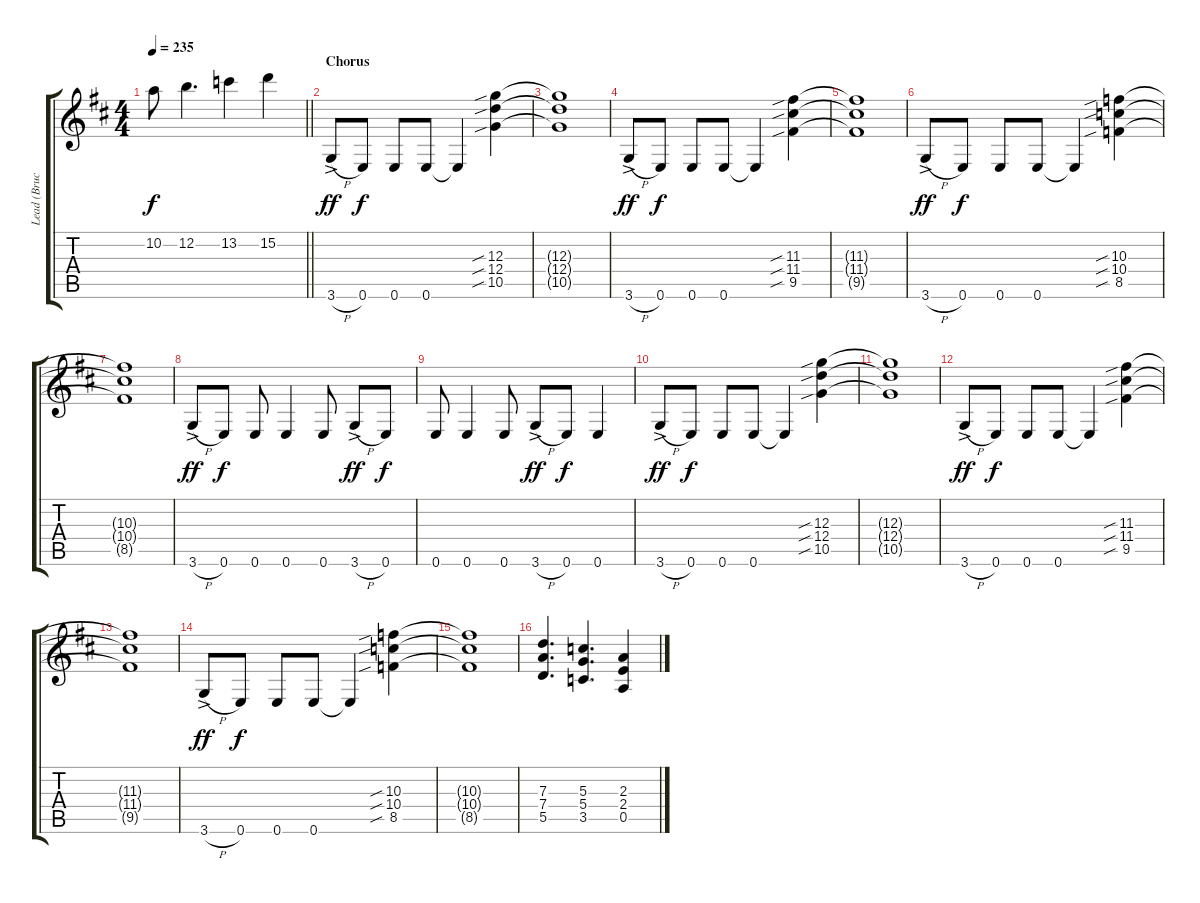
\track ("Lead (Bruce Kulick)" "Lead (Bruc") {mute instrument distortionguitar}
\staff {score tabs}
\tuning (E4 B3 G3 D3 A2 E2) {hide}
\ts (4 4)
\tempo 235
\clef g2
\barLineRight lightlight
\ks d
10.2{t}.8{dy f} 12.2.4{d} 13.2.4 15.2.4 |
\section ("" "Chorus")
3.6{h ac}.8{dy ff} 0.6.8{dy f} 0.6.8 0.6.8 0.6{t}.4 (12.3{sib} 12.4{sib} 10.5{sib}).4 |
(12.3{t} 12.4{t} 10.5{t}).1 |
3.6{h ac}.8{dy ff} 0.6.8{dy f} 0.6.8 0.6.8 0.6{t}.4 (11.3{sib} 11.4{sib} 9.5{sib}).4 |
(11.3{t} 11.4{t} 9.5{t}).1 |
3.6{h ac}.8{dy ff} 0.6.8{dy f} 0.6.8 0.6.8 0.6{t}.4 (10.3{sib} 10.4{sib} 8.5{sib}).4 |
(10.3{t} 10.4{t} 8.5{t}).1 |
3.6{h ac}.8{dy ff} 0.6.8{dy f} 0.6.8 0.6.4 0.6.8 3.6{h ac}.8{dy ff} 0.6.8{dy f} |
0.6.8 0.6.4 0.6.8 3.6{h ac}.8{dy ff} 0.6.8{dy f} 0.6.4 |
3.6{h ac}.8{dy ff} 0.6.8{dy f} 0.6.8 0.6.8 0.6{t}.4 (12.3{sib} 12.4{sib} 10.5{sib}).4 |
(12.3{t} 12.4{t} 10.5{t}).1 |
3.6{h ac}.8{dy ff} 0.6.8{dy f} 0.6.8 0.6.8 0.6{t}.4 (11.3{sib} 11.4{sib} 9.5{sib}).4 |
(11.3{t} 11.4{t} 9.5{t}).1 |
3.6{h ac}.8{dy ff} 0.6.8{dy f} 0.6.8 0.6.8 0.6{t}.4 (10.3{sib} 10.4{sib} 8.5{sib}).4 |
(10.3{t} 10.4{t} 8.5{t}).1 |
(7.3 7.4 5.5).4{d} (5.3 5.4 3.5).4{d} (2.3 2.4 0.5).4
